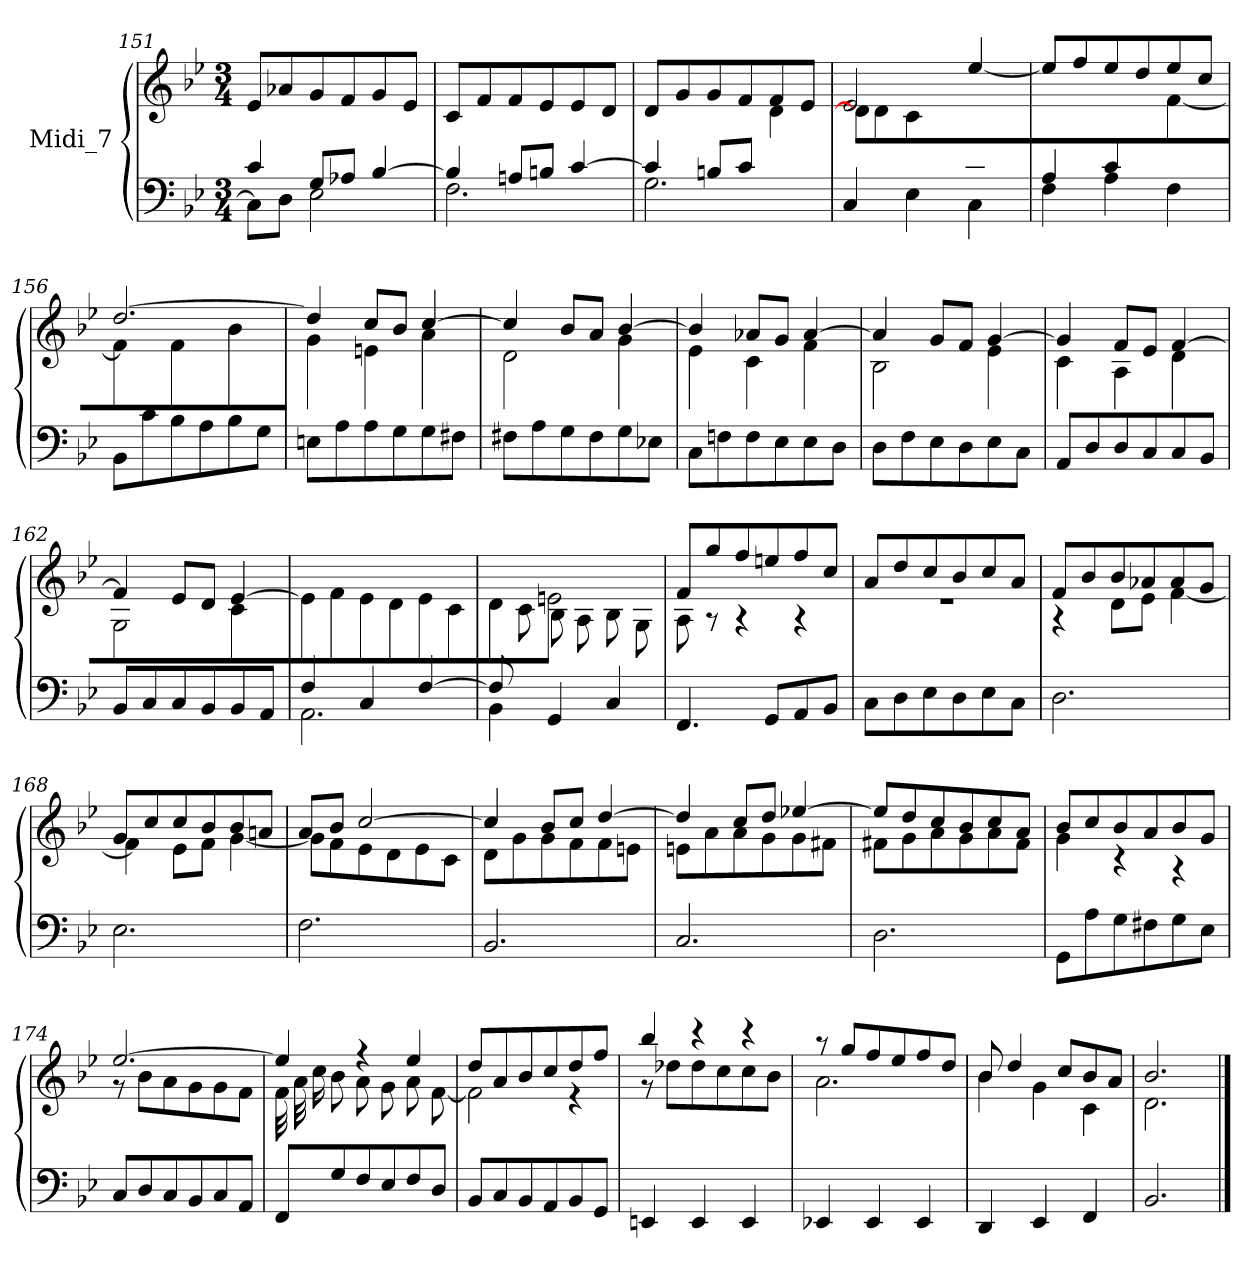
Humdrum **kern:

**kern	**kern
*part1	*part1
*staff2	*staff1
*I"Midi_7	*
*clefF4	*clefG2
*k[b-e-]	*k[b-e-]
*B-:	*B-:
*M3/4	*M3/4
=151	=151
*^	*
4c/	8C\L]	8e-/L
.	8DJ	8a-X/
8G/L	2E-	8g/
8A-X/J	.	8f/
[4B-/	.	8g/
.	.	8e-/J
=152	=152	=152
4B-/]	2.F	8c/L
.	.	8f/
8An/L	.	8f/
8Bn/J	.	8e-/
[4c/	.	8e-/
.	.	8d/J
=153	=153	=153
*	*	*^
4c/]	2.G	8dL	2ryy
.	.	8g	.
8Bn/L	.	8g	.
8c/J	.	8f	.
4ryy	.	8f	4d\
.	.	8e-J	.
!!LO:LB:g=z	!!
=154	=154	=154	=154
4.ryy	4C	2e-/	8dL]
.	.	.	8d
.	4E-	.	8c
8Bn	.	.	4.ryy
8c	4C\	[4ee-/	.
8G/J	.	.	.
=155	=155	=155	=155
4A/	4F	8ee-L]	2ryy
.	.	8ff	.
4c/	4A	8ee-	.
.	.	8dd	.
4ryy	4F	8ee-	[4f\
.	.	8ccJ	.
*v	*v	*	*
=156	=156	=156
8BB-L	[2.dd/	4f\]
8c	.	.
8B-	.	4f\
8A	.	.
8B-	.	4b-\
8GJ	.	.
=157	=157	=157
8EnL	4dd/]	4g\
8A	.	.
8A	8ccL	4en\
8G	8b-J	.
8G	[4cc/	4a\
8F#XJ	.	.
=158	=158	=158
8F#XL	4cc/]	2d\
8A	.	.
8G	8b-/L	.
8F#	8a/J	.
8G	[4b-/	4g\
8E-XJ	.	.
!!LO:LB:g=z	!!
=159	=159	=159
8CL	4b-/]	4e-\
8Fn	.	.
8F	8a-X/L	4c\
8E-	8g/J	.
8E-	[4a-/	4f\
8DJ	.	.
=160	=160	=160
8DL	4a-/]	2B-\
8F	.	.
8E-	8gL	.
8D	8fJ	.
8E-	[4g/	4e-\
8CJ	.	.
=161	=161	=161
8AAL	4g/]	4c\
8D	.	.
8D	8f/L	4A\
8C	8e-/J	.
8C	[4f/	4d\
8BB-J	.	.
=162	=162	=162
8BB-L	4f/]	2G\
8C	.	.
8C	8e-L	.
8BB-	8dJ	.
8BB-	[4e-/	4c\
8AAJ	.	.
*	*v	*v
=163	=163
*^	*
4F/	2.AA\	8e-/L]
.	.	8f/
4C/	.	8e-/
.	.	8d/
[4F/	.	8e-/
.	.	8c/J
!!LO:LB:g=z
=164	=164	=164
*	*	*^
8F/L]	4BB-\	4d/	8ryy
2ryy	.	.	8c
.	4GG/	2en/	8B-
.	.	.	8A
.	4C/	.	8B-
8ryy	.	.	8GJ
*v	*v	*	*
=165	=165	=165
4.FF/	8fL	8A\
.	8gg	8r
.	8ff	4r
8GG/L	8een	.
8AA/	8ff	4r
8BB-/J	8ccJ	.
=166	=166	=166
!	!	!LO:N:vis=1
8CL	8aL	2.r
8D	8dd	.
8E-	8cc	.
8D	8b-	.
8E-	8cc	.
8CJ	8aJ	.
=167	=167	=167
2.D	8fL	4r
.	8b-	.
.	8b-	8dL
.	8a-X	8e-J
.	8a-	[4f\
.	8gJ	.
=168	=168	=168
2.E-	8gL	4f\]
.	8cc	.
.	8cc	8e-\L
.	8b-	8f\J
.	8b-	[4g\
.	8anJ	.
!!LO:LB:g=z	!!
=169	=169	=169
2.F	8aL	8gL]
.	8b-J	8f
.	[2cc/	8e-
.	.	8d
.	.	8e-
.	.	8cJ
=170	=170	=170
2.BB-/	4cc/]	8dL
.	.	8g
.	8b-L	8g
.	8ccJ	8f
.	[4dd/	8f
.	.	8enJ
=171	=171	=171
2.C/	4dd/]	8en\L
.	.	8a\
.	8cc/L	8a\
.	8dd/J	8g\
.	[4ee-X/	8g\
.	.	8f#X\J
=172	=172	=172
2.D	8ee-L]	8f#XL
.	8dd	8g
.	8cc	8a
.	8b-	8g
.	8cc	8a
.	8aJ	8f#J
=173	=173	=173
8GGL	8b-/L	4g\
8A	8cc/	.
8G	8b-/	4r
8F#X	8a/	.
8G	8b-/	4r
8E-J	8g/J	.
!!LO:LB:g=z	!!
=174	=174	=174
8C/L	[2.ee-/	8r
8D/	.	8b-\L
8C/	.	8a\
8BB-/	.	8g\
8C/	.	8g\
8AA/J	.	8f\J
=175	=175	=175
8FFL	4ee-/]	32fLLL
.	.	32a
.	.	16cc
8G	.	8b-J
8F	4r	8a\L
8E-	.	8g\
8F	4ee-/	8a\
8DJ	.	[8f\J
=176	=176	=176
8BB-/L	8ddL	2f\]
8C/	8a	.
8BB-/	8b-	.
8AA/	8cc	.
8BB-/	8dd	4r
8GG/J	8ffJ	.
=177	=177	=177
4EEn/	4bb-/	8r
.	.	8dd-XL
4EE/	4r	8dd-
.	.	8cc
4EE/	4r	8cc
.	.	8b-J
=178	=178	=178
4EE-X/	8r	2.a\
.	8gg/L	.
4EE-/	8ff/	.
.	8ee-/	.
4EE-/	8ff/	.
.	8dd/J	.
=179	=179	=179
4DD/	8b-/	4b-\
.	4dd/	.
4EE-/	.	4g\
.	8cc/L	.
4FF/	8b-/	4c\
.	8a/J	.
=180	=180	=180
2.BB-/	2.b-/	2.d\
*	*v	*v
==	==
*-	*-
